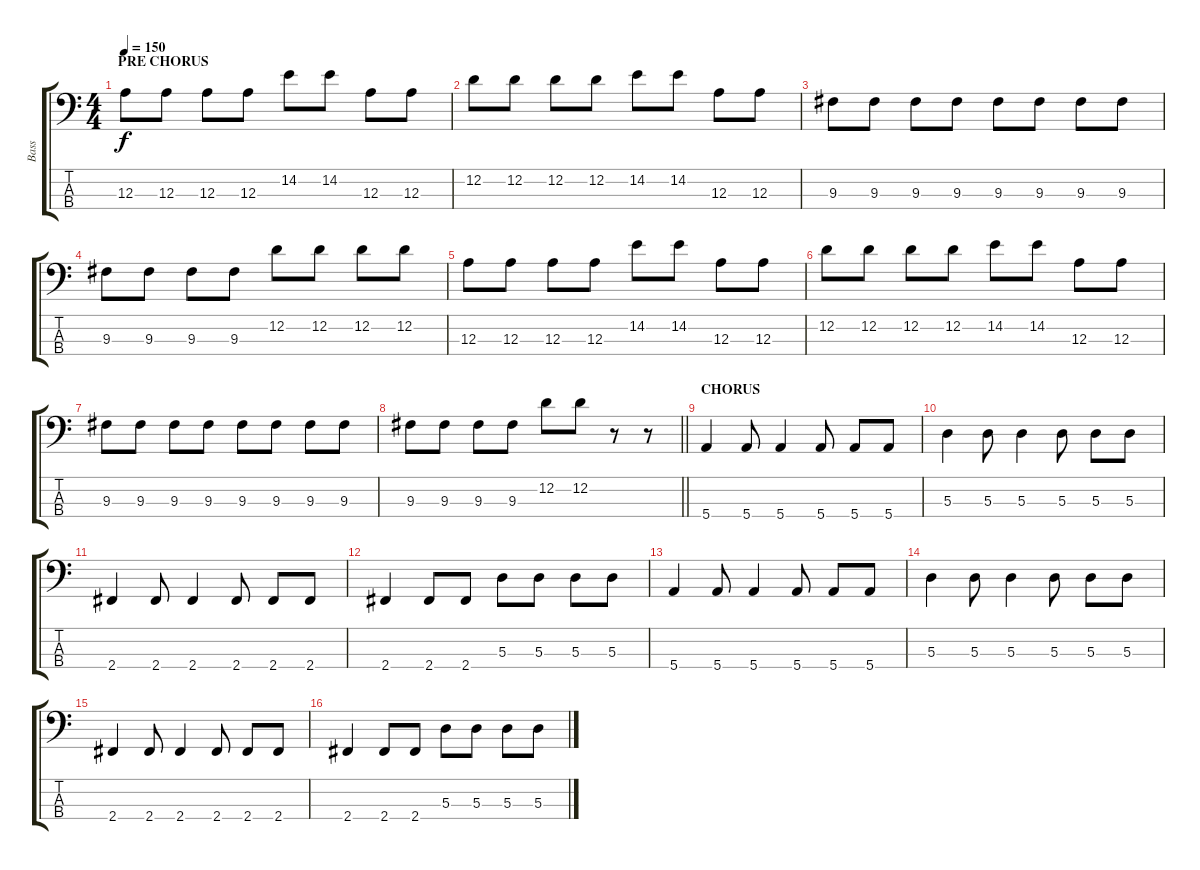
\track ("Bass" "Bass") {instrument electricbassfinger}
\staff {score tabs}
\tuning (G2 D2 A1 E1) {hide}
\ts (4 4)
\section ("" "PRE CHORUS")
\tempo 150
\clef f4
\ks c
12.3.8{dy f} 12.3.8 12.3.8 12.3.8 14.2.8 14.2.8 12.3.8 12.3.8 |
12.2.8 12.2.8 12.2.8 12.2.8 14.2.8 14.2.8 12.3.8 12.3.8 |
9.3.8 9.3.8 9.3.8 9.3.8 9.3.8 9.3.8 9.3.8 9.3.8 |
9.3.8 9.3.8 9.3.8 9.3.8 12.2.8 12.2.8 12.2.8 12.2.8 |
12.3.8 12.3.8 12.3.8 12.3.8 14.2.8 14.2.8 12.3.8 12.3.8 |
12.2.8 12.2.8 12.2.8 12.2.8 14.2.8 14.2.8 12.3.8 12.3.8 |
9.3.8 9.3.8 9.3.8 9.3.8 9.3.8 9.3.8 9.3.8 9.3.8 |
\barLineRight lightlight
9.3.8 9.3.8 9.3.8 9.3.8 12.2.8 12.2.8 r.8 r.8 |
\section ("" "CHORUS")
5.4.4 5.4.8 5.4.4 5.4.8 5.4.8 5.4.8 |
5.3.4 5.3.8 5.3.4 5.3.8 5.3.8 5.3.8 |
2.4.4 2.4.8 2.4.4 2.4.8 2.4.8 2.4.8 |
2.4.4 2.4.8 2.4.8 5.3.8 5.3.8 5.3.8 5.3.8 |
5.4.4 5.4.8 5.4.4 5.4.8 5.4.8 5.4.8 |
5.3.4 5.3.8 5.3.4 5.3.8 5.3.8 5.3.8 |
2.4.4 2.4.8 2.4.4 2.4.8 2.4.8 2.4.8 |
2.4.4 2.4.8 2.4.8 5.3.8 5.3.8 5.3.8 5.3.8
